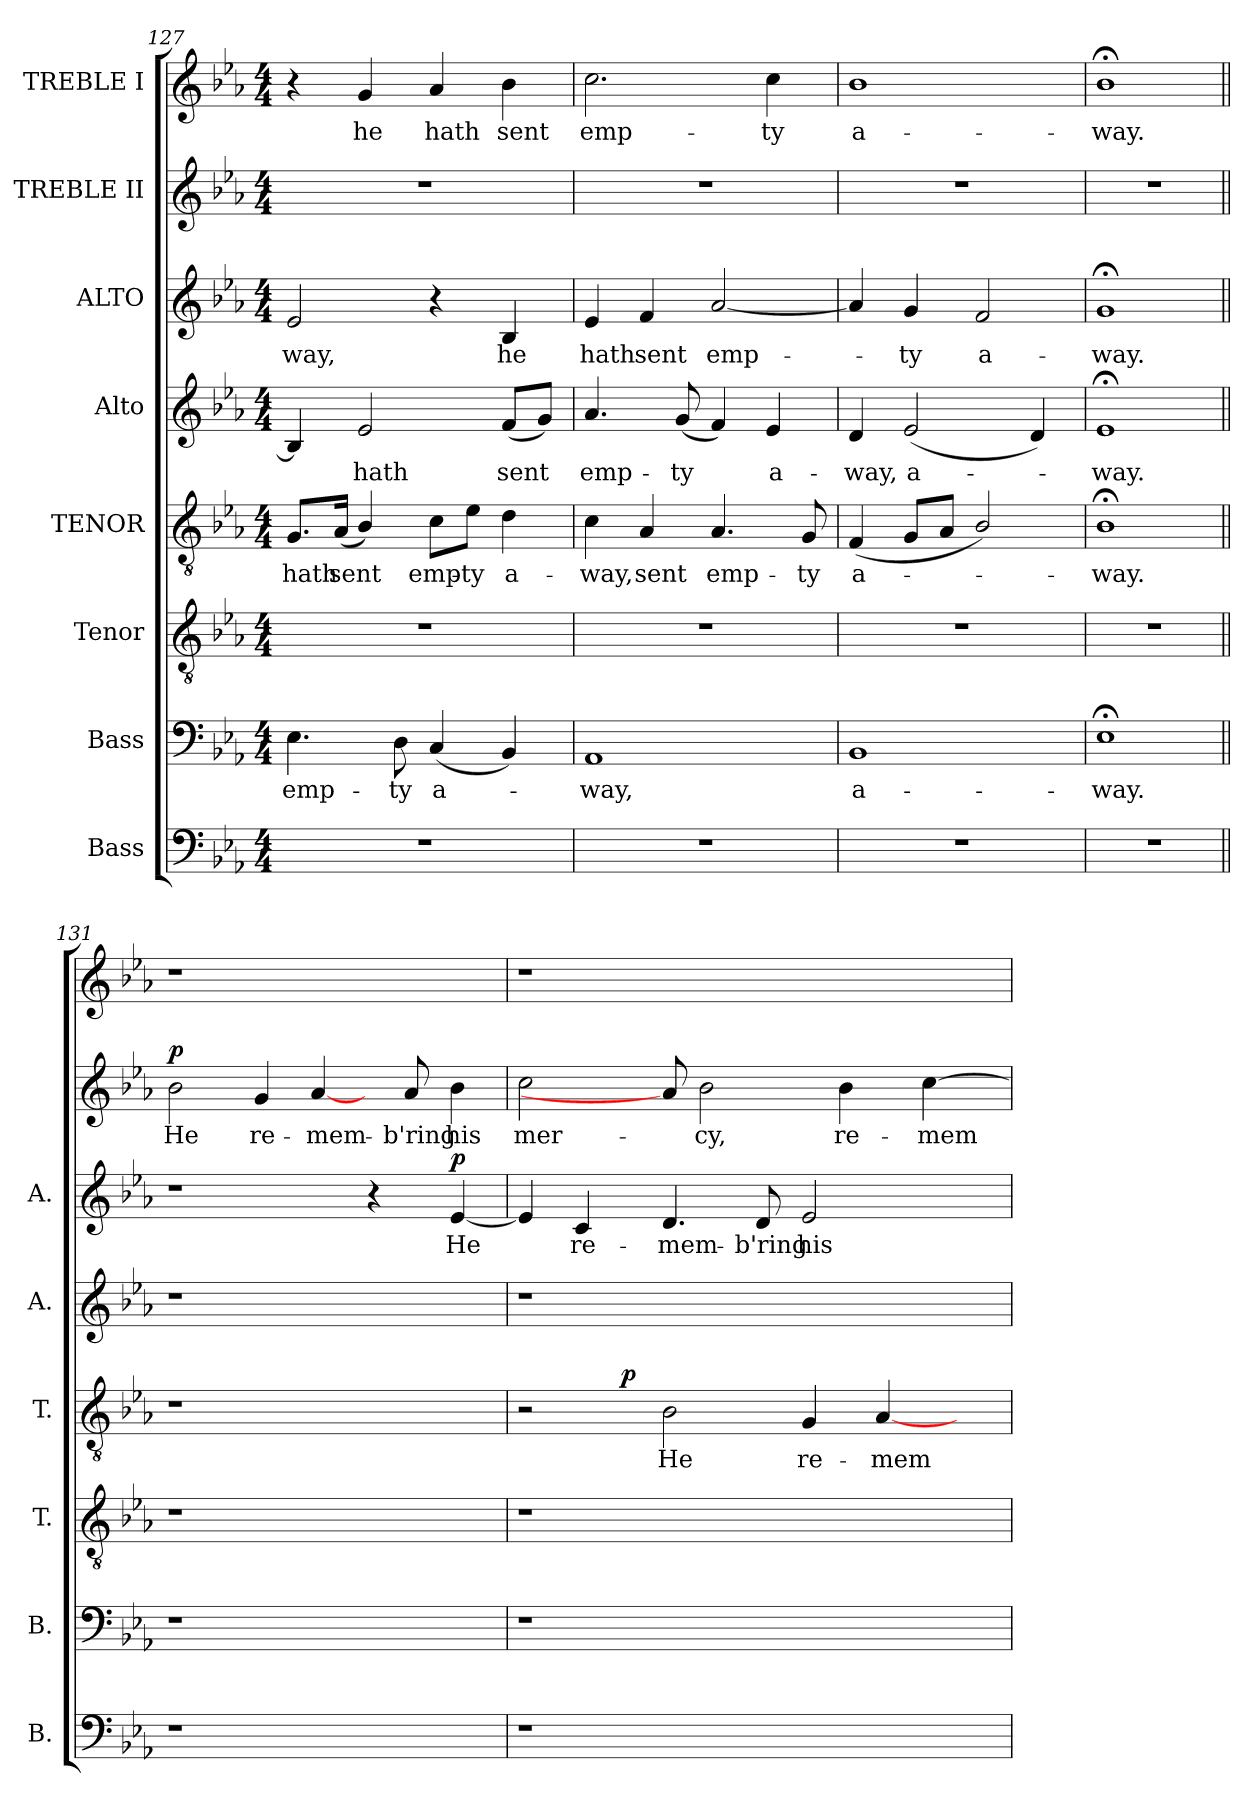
**kern	**kern	**text	**kern	**kern	**text	**dynam	**kern	**text	**kern	**text	**dynam	**kern	**text	**dynam	**kern	**text
*part8	*part7	*part7	*part6	*part5	*part5	*part5	*part4	*part4	*part3	*part3	*part3	*part2	*part2	*part2	*part1	*part1
*staff8	*staff7	*staff7	*staff6	*staff5	*staff5	*staff5	*staff4	*staff4	*staff3	*staff3	*staff3	*staff2	*staff2	*staff2	*staff1	*staff1
*I"Bass	*I"Bass	*	*I"Tenor	*I"TENOR	*	*	*I"Alto	*	*I"ALTO	*	*	*I"TREBLE II	*	*	*I"TREBLE I	*
*I'B.	*I'B.	*	*I'T.	*I'T.	*	*	*I'A.	*	*I'A.	*	*	*	*	*	*	*
*clefF4	*clefF4	*	*clefGv2	*clefGv2	*	*	*clefG2	*	*clefG2	*	*	*clefG2	*	*	*clefG2	*
*	*	*	*ITrd7c12	*ITrd7c12	*	*	*	*	*	*	*	*	*	*	*	*
*k[b-e-a-]	*k[b-e-a-]	*	*k[b-e-a-]	*k[b-e-a-]	*	*	*k[b-e-a-]	*	*k[b-e-a-]	*	*	*k[b-e-a-]	*	*	*k[b-e-a-]	*
*E-:	*E-:	*	*E-:	*E-:	*	*	*E-:	*	*E-:	*	*	*E-:	*	*	*E-:	*
*M4/4	*M4/4	*	*M4/4	*M4/4	*	*	*M4/4	*	*M4/4	*	*	*M4/4	*	*	*M4/4	*
=127	=127	=127	=127	=127	=127	=127	=127	=127	=127	=127	=127	=127	=127	=127	=127	=127
!	!	!LO:LY:b:color=#000000	!	!	!	!	!	!	!	!	!	!	!	!	!	!
!	!	!	!	!	!LO:LY:b:color=#000000	!	!	!	!	!	!	!	!	!	!	!
!	!	!	!	!	!	!	!	!	!	!LO:LY:b:color=#000000	!	!	!	!	!	!
1r	4.E-i\	emp-	1r	8.GGi/L	hath	.	4B-i/]	.	2e-i/	-way,	.	1r	.	.	4r	.
!	!	!	!	!	!LO:LY:b:color=#000000	!	!	!	!	!	!	!	!	!	!	!
.	.	.	.	(16AA-i/Jk	sent	.	.	.	.	.	.	.	.	.	.	.
!	!	!	!	!	!	!	!	!LO:LY:b:color=#000000	!	!	!	!	!	!	!	!
!	!	!	!	!	!	!	!	!	!	!	!	!	!	!	!	!LO:LY:b:color=#000000
.	.	.	.	4BB-i/)	.	.	2e-i/	hath	.	.	.	.	.	.	4gi/	he
!	!	!LO:LY:b:color=#000000	!	!	!	!	!	!	!	!	!	!	!	!	!	!
.	8Di\	-ty	.	.	.	.	.	.	.	.	.	.	.	.	.	.
!	!	!LO:LY:b:color=#000000	!	!	!	!	!	!	!	!	!	!	!	!	!	!
!	!	!	!	!	!LO:LY:b:color=#000000	!	!	!	!	!	!	!	!	!	!	!
!	!	!	!	!	!	!	!	!	!	!	!	!	!	!	!	!LO:LY:b:color=#000000
.	(4Ci/	a-	.	8Ci\L	emp-	.	.	.	4r	.	.	.	.	.	4a-i/	hath
!	!	!	!	!	!LO:LY:b:color=#000000	!	!	!	!	!	!	!	!	!	!	!
.	.	.	.	8E-i\J	-ty	.	.	.	.	.	.	.	.	.	.	.
!	!	!	!	!	!LO:LY:b:color=#000000	!	!	!	!	!	!	!	!	!	!	!
!	!	!	!	!	!	!	!	!LO:LY:b:color=#000000	!	!	!	!	!	!	!	!
!	!	!	!	!	!	!	!	!	!	!LO:LY:b:color=#000000	!	!	!	!	!	!
!	!	!	!	!	!	!	!	!	!	!	!	!	!	!	!	!LO:LY:b:color=#000000
.	4BB-i/)	.	.	4Di\	a-	.	(8fi/L	sent	4B-i/	he	.	.	.	.	4b-i\	sent
.	.	.	.	.	.	.	8gi/J)	.	.	.	.	.	.	.	.	.
=128	=128	=128	=128	=128	=128	=128	=128	=128	=128	=128	=128	=128	=128	=128	=128	=128
!	!	!LO:LY:b:color=#000000	!	!	!	!	!	!	!	!	!	!	!	!	!	!
!	!	!	!	!	!LO:LY:b:color=#000000	!	!	!	!	!	!	!	!	!	!	!
!	!	!	!	!	!	!	!	!LO:LY:b:color=#000000	!	!	!	!	!	!	!	!
!	!	!	!	!	!	!	!	!	!	!LO:LY:b:color=#000000	!	!	!	!	!	!
!	!	!	!	!	!	!	!	!	!	!	!	!	!	!	!	!LO:LY:b:color=#000000
1r	1AA-i	-way,	1r	4Ci\	-way,	.	4.a-i/	emp-	4e-i/	hath	.	1r	.	.	2.cci\	emp-
!	!	!	!	!	!LO:LY:b:color=#000000	!	!	!	!	!	!	!	!	!	!	!
!	!	!	!	!	!	!	!	!	!	!LO:LY:b:color=#000000	!	!	!	!	!	!
.	.	.	.	4AA-i/	sent	.	.	.	4fi/	sent	.	.	.	.	.	.
!	!	!	!	!	!	!	!	!LO:LY:b:color=#000000	!	!	!	!	!	!	!	!
.	.	.	.	.	.	.	(8gi/	-ty	.	.	.	.	.	.	.	.
!	!	!	!	!	!LO:LY:b:color=#000000	!	!	!	!	!	!	!	!	!	!	!
!	!	!	!	!	!	!	!	!	!	!LO:LY:b:color=#000000	!	!	!	!	!	!
.	.	.	.	4.AA-i/	emp-	.	4fi/)	.	[2a-i/	emp-	.	.	.	.	.	.
!	!	!	!	!	!	!	!	!LO:LY:b:color=#000000	!	!	!	!	!	!	!	!
!	!	!	!	!	!	!	!	!	!	!	!	!	!	!	!	!LO:LY:b:color=#000000
.	.	.	.	.	.	.	4e-i/	a-	.	.	.	.	.	.	4cci\	-ty
!	!	!	!	!	!LO:LY:b:color=#000000	!	!	!	!	!	!	!	!	!	!	!
.	.	.	.	8GGi/	-ty	.	.	.	.	.	.	.	.	.	.	.
=129	=129	=129	=129	=129	=129	=129	=129	=129	=129	=129	=129	=129	=129	=129	=129	=129
!	!	!LO:LY:b:color=#000000	!	!	!	!	!	!	!	!	!	!	!	!	!	!
!	!	!	!	!	!LO:LY:b:color=#000000	!	!	!	!	!	!	!	!	!	!	!
!	!	!	!	!	!	!	!	!LO:LY:b:color=#000000	!	!	!	!	!	!	!	!
!	!	!	!	!	!	!	!	!	!	!	!	!	!	!	!	!LO:LY:b:color=#000000
1r	1BB-i	a-	1r	(4FFi/	a-	.	4di/	-way,	4a-i/]	.	.	1r	.	.	1b-i	a-
!	!	!	!	!	!	!	!	!LO:LY:b:color=#000000	!	!	!	!	!	!	!	!
!	!	!	!	!	!	!	!	!	!	!LO:LY:b:color=#000000	!	!	!	!	!	!
.	.	.	.	8GGi/L	.	.	(2e-i/	a-	4gi/	-ty	.	.	.	.	.	.
.	.	.	.	8AA-i/J	.	.	.	.	.	.	.	.	.	.	.	.
!	!	!	!	!	!	!	!	!	!	!LO:LY:b:color=#000000	!	!	!	!	!	!
.	.	.	.	2BB-i/)	.	.	.	.	2fi/	a-	.	.	.	.	.	.
.	.	.	.	.	.	.	4di/)	.	.	.	.	.	.	.	.	.
=130	=130	=130	=130	=130	=130	=130	=130	=130	=130	=130	=130	=130	=130	=130	=130	=130
!	!	!LO:LY:b:color=#000000	!	!	!	!	!	!	!	!	!	!	!	!	!	!
!	!	!	!	!	!LO:LY:b:color=#000000	!	!	!	!	!	!	!	!	!	!	!
!	!	!	!	!	!	!	!	!LO:LY:b:color=#000000	!	!	!	!	!	!	!	!
!	!	!	!	!	!	!	!	!	!	!LO:LY:b:color=#000000	!	!	!	!	!	!
!	!	!	!	!	!	!	!	!	!	!	!	!	!	!	!	!LO:LY:b:color=#000000
1r	1E-;i	-way.	1r	1BB-;i	-way.	.	1e-;i	-way.	1g;i	-way.	.	1r	.	.	1b-;i	-way.
!!LO:PB:g=z
=131||	=131||	=131||	=131||	=131||	=131||	=131||	=131||	=131||	=131||	=131||	=131||	=131||	=131||	=131||	=131||	=131||
!LO:N:vis=1	!LO:N:vis=1	!	!LO:N:vis=1	!LO:N:vis=1	!	!	!LO:N:vis=1	!	!	!	!	!	!	!	!	!
!	!	!	!	!	!	!	!	!	!	!	!	!	!LO:LY:b:color=#000000	!	!LO:N:vis=1	!
1r	1r	.	1r	1r	.	.	1r	.	1r	.	.	2b-i\	He	p	1r	.
!	!	!	!	!	!	!	!	!	!	!	!	!	!LO:LY:b:color=#000000	!	!	!
.	.	.	.	.	.	.	.	.	.	.	.	4gi/	re-	.	.	.
!	!	!	!	!	!	!	!	!	!	!	!	!	!LO:LY:b:color=#000000	!	!	!
.	.	.	.	.	.	.	.	.	.	.	.	[4a-i/	-mem-	.	.	.
2ryy	2ryy	.	2ryy	2ryy	.	.	2ryy	.	4r	.	.	8ryy	.	.	2ryy	.
!	!	!	!	!	!	!	!	!	!	!	!	!	!LO:LY:b:color=#000000	!	!	!
.	.	.	.	.	.	.	.	.	.	.	.	8a-i/	-b'ring	.	.	.
!	!	!	!	!	!	!	!	!	!	!LO:LY:b:color=#000000	!	!	!	!	!	!
!	!	!	!	!	!	!	!	!	!	!	!	!	!LO:LY:b:color=#000000	!	!	!
.	.	.	.	.	.	.	.	.	[4e-i/	He	p	4b-i\	his	.	.	.
=132	=132	=132	=132	=132	=132	=132	=132	=132	=132	=132	=132	=132	=132	=132	=132	=132
!LO:N:vis=1	!LO:N:vis=1	!	!LO:N:vis=1	!	!	!	!LO:N:vis=1	!	!	!	!	!	!	!	!	!
!	!	!	!	!	!	!	!	!	!	!	!	!	!LO:LY:b:color=#000000	!	!LO:N:vis=1	!
*	*	*	*	*^	*	*	*	*	*	*	*	*	*	*	*	*
1r	1r	.	1r	2r	4ryy	.	.	1r	.	4e-i/]	.	.	2cci\	mer-	.	1r	.
!	!	!	!	!	!	!	!	!	!	!	!LO:LY:b:color=#000000	!	!	!	!	!	!
.	.	.	.	.	16ryy	.	.	.	.	4ci/	re-	.	.	.	.	.	.
.	.	.	.	.	32ryy	.	.	.	.	.	.	.	.	.	.	.	.
.	.	.	.	.	256ryy	.	.	.	.	.	.	.	.	.	.	.	.
.	.	.	.	.	1024ryy	.	.	.	.	.	.	.	.	.	.	.	.
.	.	.	.	.	1ryy	.	p	.	.	.	.	.	.	.	.	.	.
!	!	!	!	!	!	!LO:LY:b:color=#000000	!	!	!	!	!	!	!	!	!	!	!
!	!	!	!	!	!	!	!	!	!	!	!LO:LY:b:color=#000000	!	!	!	!	!	!
.	.	.	.	2BB-i\	.	He	.	.	.	4.di/	-mem-	.	8a-i/]	.	.	.	.
!	!	!	!	!	!	!	!	!	!	!	!	!	!	!LO:LY:b:color=#000000	!	!	!
.	.	.	.	.	.	.	.	.	.	.	.	.	2b-i\	-cy,	.	.	.
!	!	!	!	!	!	!	!	!	!	!	!LO:LY:b:color=#000000	!	!	!	!	!	!
.	.	.	.	.	.	.	.	.	.	8di/	-b'ring	.	.	.	.	.	.
!	!	!	!	!	!	!LO:LY:b:color=#000000	!	!	!	!	!	!	!	!	!	!	!
!	!	!	!	!	!	!	!	!	!	!	!LO:LY:b:color=#000000	!	!	!	!	!	!
2ryy	2ryy	.	2ryy	4GGi/	.	re-	.	2ryy	.	2e-i/	his	.	.	.	.	2ryy	.
!	!	!	!	!	!	!	!	!	!	!	!	!	!	!LO:LY:b:color=#000000	!	!	!
.	.	.	.	.	.	.	.	.	.	.	.	.	4b-i\	re-	.	.	.
!	!	!	!	!	!	!LO:LY:b:color=#000000	!	!	!	!	!	!	!	!	!	!	!
.	.	.	.	[4AA-i/	.	-mem-	.	.	.	.	.	.	.	.	.	.	.
.	.	.	.	.	4ryy	.	.	.	.	.	.	.	.	.	.	.	.
!	!	!	!	!	!	!	!	!	!	!	!	!	!	!LO:LY:b:color=#000000	!	!	!
.	.	.	.	.	.	.	.	.	.	.	.	.	[4cci\	-mem-	.	.	.
8ryy	8ryy	.	8ryy	8ryy	.	.	.	8ryy	.	8ryy	.	.	.	.	.	8ryy	.
.	.	.	.	.	64ryy	.	.	.	.	.	.	.	.	.	.	.	.
.	.	.	.	.	128ryy	.	.	.	.	.	.	.	.	.	.	.	.
.	.	.	.	.	512.ryy	.	.	.	.	.	.	.	.	.	.	.	.
*	*	*	*	*v	*v	*	*	*	*	*	*	*	*	*	*	*	*
=	=	=	=	=	=	=	=	=	=	=	=	=	=	=	=	=
*-	*-	*-	*-	*-	*-	*-	*-	*-	*-	*-	*-	*-	*-	*-	*-	*-
